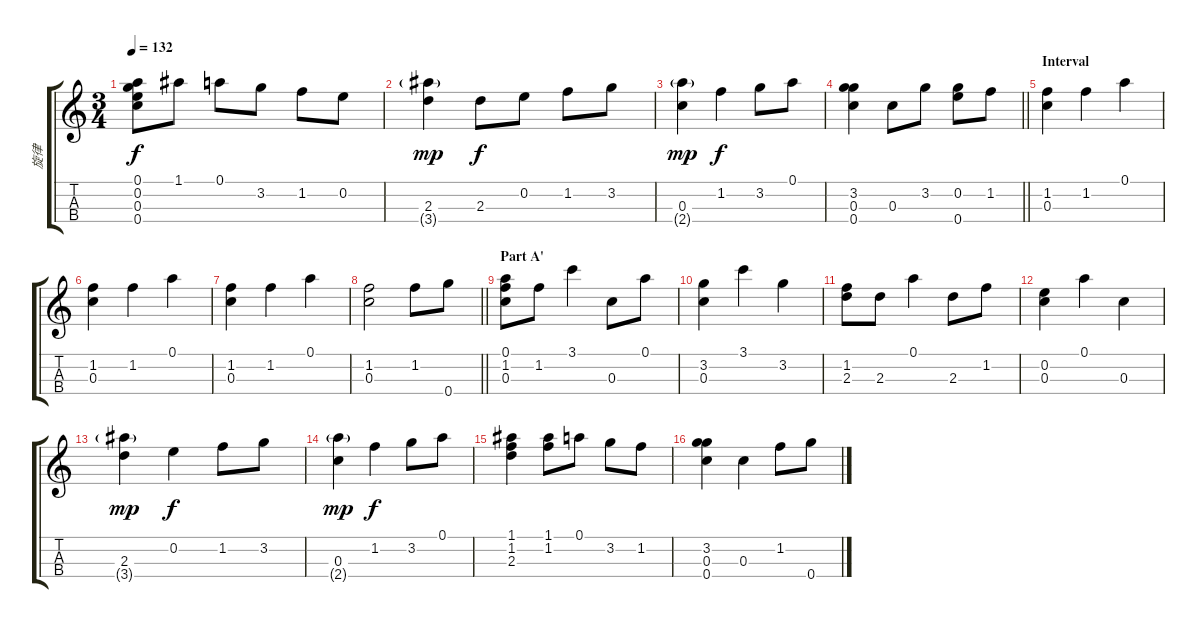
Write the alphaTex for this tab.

\track ("旋律" "旋律") {instrument acousticguitarnylon}
\staff {score tabs}
\tuning (A4 E4 C4 G4) {hide}
\ts (3 4)
\tempo 132
\clef g2
\ks c
(0.1 0.2 0.3 0.4).8{dy f} 1.1.8 0.1.8 3.2.8 1.2.8 0.2.8 |
(2.3 3.4{g}).4{dy mp} 2.3.8{dy f} 0.2.8 1.2.8 3.2.8 |
(0.3 2.4{g}).4{dy mp} 1.2.4{dy f} 3.2.8 0.1.8 |
\barLineRight lightlight
(3.2 0.3 0.4).4 0.3.8 3.2.8 (0.2 0.4).8 1.2.8 |
\section ("" "Interval")
(1.2 0.3).4 1.2.4 0.1.4 |
(1.2 0.3).4 1.2.4 0.1.4 |
(1.2 0.3).4 1.2.4 0.1.4 |
\barLineRight lightlight
(1.2 0.3).2 1.2.8 0.4.8 |
\section ("" "Part A'")
(0.1 1.2 0.3).8 1.2.8 3.1.4 0.3.8 0.1.8 |
(3.2 0.3).4 3.1.4 3.2.4 |
(1.2 2.3).8 2.3.8 0.1.4 2.3.8 1.2.8 |
(0.2 0.3).4 0.1.4 0.3.4 |
(2.3 3.4{g}).4{dy mp} 0.2.4{dy f} 1.2.8 3.2.8 |
(0.3 2.4{g}).4{dy mp} 1.2.4{dy f} 3.2.8 0.1.8 |
(1.1 1.2 2.3).4 (1.1 1.2).8 0.1.8 3.2.8 1.2.8 |
(3.2 0.3 0.4).4 0.3.4 1.2.8 0.4.8
